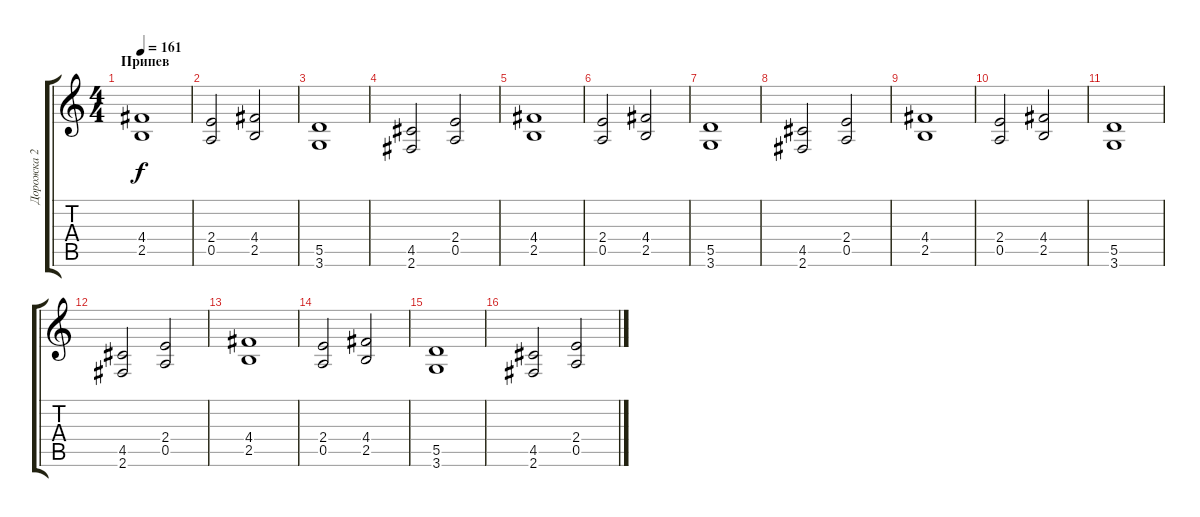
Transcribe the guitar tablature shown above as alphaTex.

\track ("Дорожка 2" "Дорожка 2") {instrument distortionguitar}
\staff {score tabs}
\tuning (E4 B3 G3 D3 A2 E2) {hide}
\ts (4 4)
\section ("" "Припев")
\tempo 161
\clef g2
\ks c
(4.4 2.5).1{dy f} |
(2.4 0.5).2 (4.4 2.5).2 |
(5.5 3.6).1 |
(4.5 2.6).2 (2.4 0.5).2 |
(4.4 2.5).1 |
(2.4 0.5).2 (4.4 2.5).2 |
(5.5 3.6).1 |
(4.5 2.6).2 (2.4 0.5).2 |
(4.4 2.5).1 |
(2.4 0.5).2 (4.4 2.5).2 |
(5.5 3.6).1 |
(4.5 2.6).2 (2.4 0.5).2 |
(4.4 2.5).1 |
(2.4 0.5).2 (4.4 2.5).2 |
(5.5 3.6).1 |
(4.5 2.6).2 (2.4 0.5).2
